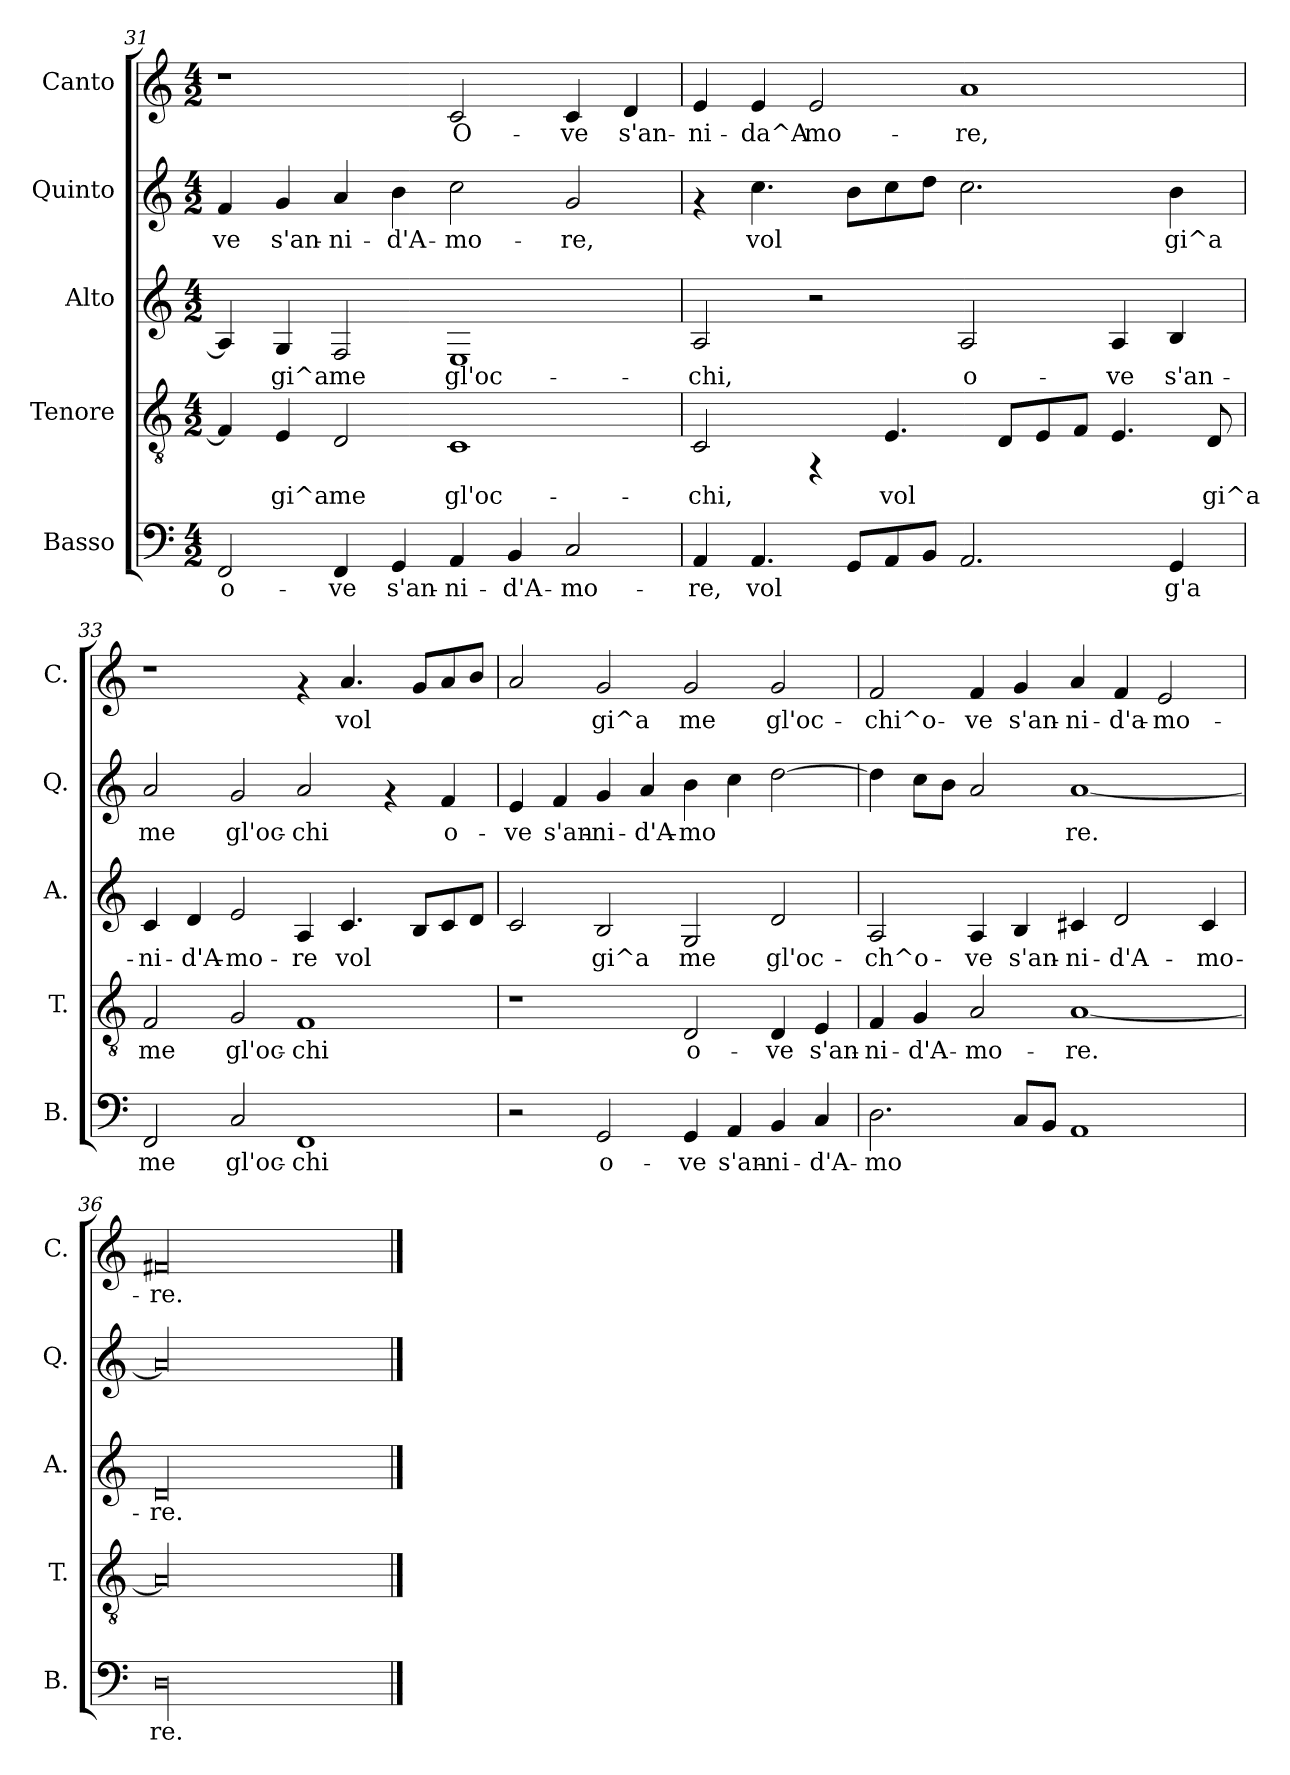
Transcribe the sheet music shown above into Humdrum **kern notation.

**kern	**text	**kern	**text	**kern	**text	**kern	**text	**kern	**text
*part5	*part5	*part4	*part4	*part3	*part3	*part2	*part2	*part1	*part1
*staff5	*staff5	*staff4	*staff4	*staff3	*staff3	*staff2	*staff2	*staff1	*staff1
*I"Basso	*	*I"Tenore	*	*I"Alto	*	*I"Quinto	*	*I"Canto	*
*I'B.	*	*I'T.	*	*I'A.	*	*I'Q.	*	*I'C.	*
!!LO:PB:g=z
*clefF4	*	*clefGv2	*	*clefG2	*	*clefG2	*	*clefG2	*
*k[]	*	*k[]	*	*k[]	*	*k[]	*	*k[]	*
*C:	*	*C:	*	*C:	*	*C:	*	*C:	*
*M4/2	*	*M4/2	*	*M4/2	*	*M4/2	*	*M4/2	*
=31	=31	=31	=31	=31	=31	=31	=31	=31	=31
!	!LO:LY:b:cj	!	!LO:LY:b:cj	!	!LO:LY:b:cj	!	!LO:LY:b:cj	!	!
2FF/	o-	4F/]	--	4A/]	--	4f/	-ve	1r	.
!	!	!	!LO:LY:b:cj	!	!LO:LY:b:cj	!	!LO:LY:b:cj	!	!
.	.	4E/	-gi^a	4G/	-gi^a	4g/	s'an-	.	.
!	!LO:LY:b:cj	!	!LO:LY:b:cj	!	!LO:LY:b:cj	!	!LO:LY:b:cj	!	!
4FF/	-ve	2D/	me	2F/	me	4a/	-ni-	.	.
!	!LO:LY:b:cj	!	!	!	!	!	!LO:LY:b:cj	!	!
4GG/	s'an-	.	.	.	.	4b\	-d'A-	.	.
!	!LO:LY:b:cj	!	!LO:LY:b:cj	!	!LO:LY:b:cj	!	!LO:LY:b:cj	!	!LO:LY:b:cj
4AA/	-ni-	1C	gl'oc-	1E	gl'oc-	2cc\	-mo-	2c/	O-
!	!LO:LY:b:cj	!	!	!	!	!	!	!	!
4BB/	-d'A-	.	.	.	.	.	.	.	.
!	!LO:LY:b:cj	!	!	!	!	!	!LO:LY:b:cj	!	!LO:LY:b:cj
2C/	-mo-	.	.	.	.	2g/	-re,	4c/	-ve
!	!	!	!	!	!	!	!	!	!LO:LY:b:cj
.	.	.	.	.	.	.	.	4d/	s'an-
=32	=32	=32	=32	=32	=32	=32	=32	=32	=32
!	!LO:LY:b:cj	!	!LO:LY:b:cj	!	!LO:LY:b:cj	!	!	!	!LO:LY:b:cj
4AA/	-re,	2C/	-chi,	2A/	-chi,	4rf	.	4e/	-ni-
!	!LO:LY:b:cj	!	!	!	!	!	!LO:LY:b:cj	!	!LO:LY:b:cj
4.AA/	vol-	.	.	.	.	4.cc\	vol-	4e/	-da^A-
!	!	!	!	!	!	!	!	!	!LO:LY:b:cj
.	.	4rFF	.	2r	.	.	.	2e/	-mo-
!	!LO:LY:b:cj	!	!	!	!	!	!LO:LY:b:cj	!	!
8GG/L	--	.	.	.	.	8b\L	--	.	.
!	!LO:LY:b:cj	!	!LO:LY:b:cj	!	!	!	!LO:LY:b:cj	!	!
8AA/	--	4.E/	vol-	.	.	8cc\	--	.	.
!	!LO:LY:b:cj	!	!	!	!	!	!LO:LY:b:cj	!	!
8BB/J	--	.	.	.	.	8dd\J	--	.	.
!	!LO:LY:b:cj	!	!	!	!LO:LY:b:cj	!	!LO:LY:b:cj	!	!LO:LY:b:cj
2.AA/	--	.	.	2A/	o-	2.cc\	--	1a	-re,
!	!	!	!LO:LY:b:cj	!	!	!	!	!	!
.	.	8D/L	--	.	.	.	.	.	.
!	!	!	!LO:LY:b:cj	!	!	!	!	!	!
.	.	8E/	--	.	.	.	.	.	.
!	!	!	!LO:LY:b:cj	!	!	!	!	!	!
.	.	8F/J	--	.	.	.	.	.	.
!	!	!	!LO:LY:b:cj	!	!LO:LY:b:cj	!	!	!	!
.	.	4.E/	--	4A/	-ve	.	.	.	.
!	!LO:LY:b:cj	!	!	!	!LO:LY:b:cj	!	!LO:LY:b:cj	!	!
4GG/	-g'a	.	.	4B/	s'an-	4b\	-gi^a	.	.
!	!	!	!LO:LY:b:cj	!	!	!	!	!	!
.	.	8D/	-gi^a	.	.	.	.	.	.
=33	=33	=33	=33	=33	=33	=33	=33	=33	=33
!	!LO:LY:b:cj	!	!LO:LY:b:cj	!	!LO:LY:b:cj	!	!LO:LY:b:cj	!	!
2FF/	me	2F/	me	4c/	-ni-	2a/	me	1r	.
!	!	!	!	!	!LO:LY:b:cj	!	!	!	!
.	.	.	.	4d/	-d'A-	.	.	.	.
!	!LO:LY:b:cj	!	!LO:LY:b:cj	!	!LO:LY:b:cj	!	!LO:LY:b:cj	!	!
2C/	gl'oc-	2G/	gl'oc-	2e/	-mo-	2g/	gl'oc-	.	.
!	!LO:LY:b:cj	!	!LO:LY:b:cj	!	!LO:LY:b:cj	!	!LO:LY:b:cj	!	!
1FF	-chi	1F	-chi	4A/	-re	2a/	-chi	4rf	.
!	!	!	!	!	!LO:LY:b:cj	!	!	!	!LO:LY:b:cj
.	.	.	.	4.c/	vol-	.	.	4.a/	vol-
.	.	.	.	.	.	4rf	.	.	.
!	!	!	!	!	!LO:LY:b:cj	!	!	!	!LO:LY:b:cj
.	.	.	.	8B/L	--	.	.	8g/L	--
!	!	!	!	!	!LO:LY:b:cj	!	!LO:LY:b:cj	!	!LO:LY:b:cj
.	.	.	.	8c/	--	4f/	o-	8a/	--
!	!	!	!	!	!LO:LY:b:cj	!	!	!	!LO:LY:b:cj
.	.	.	.	8d/J	--	.	.	8b/J	--
!!LO:LB:g=z
=34	=34	=34	=34	=34	=34	=34	=34	=34	=34
!	!	!	!	!	!LO:LY:b:cj	!	!LO:LY:b:cj	!	!LO:LY:b:cj
2r	.	1r	.	2c/	--	4e/	-ve	2a/	--
!	!	!	!	!	!	!	!LO:LY:b:cj	!	!
.	.	.	.	.	.	4f/	s'an-	.	.
!	!LO:LY:b:cj	!	!	!	!LO:LY:b:cj	!	!LO:LY:b:cj	!	!LO:LY:b:cj
2GG/	o-	.	.	2B/	-gi^a	4g/	-ni-	2g/	-gi^a
!	!	!	!	!	!	!	!LO:LY:b:cj	!	!
.	.	.	.	.	.	4a/	-d'A-	.	.
!	!LO:LY:b:cj	!	!LO:LY:b:cj	!	!LO:LY:b:cj	!	!LO:LY:b:cj	!	!LO:LY:b:cj
4GG/	-ve	2D/	o-	2G/	me	4b\	-mo-	2g/	me
!	!LO:LY:b:cj	!	!	!	!	!	!LO:LY:b:cj	!	!
4AA/	s'an-	.	.	.	.	4cc\	--	.	.
!	!LO:LY:b:cj	!	!LO:LY:b:cj	!	!LO:LY:b:cj	!	!LO:LY:b:cj	!	!LO:LY:b:cj
4BB/	-ni-	4D/	-ve	2d/	gl'oc-	[>2dd\	--	2g/	gl'oc-
!	!LO:LY:b:cj	!	!LO:LY:b:cj	!	!	!	!	!	!
4C/	-d'A-	4E/	s'an-	.	.	.	.	.	.
=35	=35	=35	=35	=35	=35	=35	=35	=35	=35
!	!LO:LY:b:cj	!	!LO:LY:b:cj	!	!LO:LY:b:cj	!	!LO:LY:b:cj	!	!LO:LY:b:cj
2.D\	-mo-	4F/	-ni-	2A/	-ch^o-	4dd\]	--	2f/	-chi^o-
!	!	!	!LO:LY:b:cj	!	!	!	!LO:LY:b:cj	!	!
.	.	4G/	-d'A-	.	.	8cc\L	--	.	.
!	!	!	!	!	!	!	!LO:LY:b:cj	!	!
.	.	.	.	.	.	8b\J	--	.	.
!	!	!	!LO:LY:b:cj	!	!LO:LY:b:cj	!	!LO:LY:b:cj	!	!LO:LY:b:cj
.	.	2A/	-mo-	4A/	-ve	2a/	--	4f/	-ve
!	!LO:LY:b:cj	!	!	!	!LO:LY:b:cj	!	!	!	!LO:LY:b:cj
8C/L	--	.	.	4B/	s'an-	.	.	4g/	s'an-
!	!LO:LY:b:cj	!	!	!	!	!	!	!	!
8BB/J	--	.	.	.	.	.	.	.	.
!	!LO:LY:b:cj	!	!LO:LY:b:cj	!	!LO:LY:b:cj	!	!LO:LY:b:cj	!	!LO:LY:b:cj
1AA	--	[<1A	-re.	4c#X/	-ni-	[<1a	-re.	4a/	-ni-
!	!	!	!	!	!LO:LY:b:cj	!	!	!	!LO:LY:b:cj
.	.	.	.	2d/	-d'A-	.	.	4f/	-d'a-
!	!	!	!	!	!	!	!	!	!LO:LY:b:cj
.	.	.	.	.	.	.	.	2e/	-mo-
!	!	!	!	!	!LO:LY:b:cj	!	!	!	!
.	.	.	.	4c#/	-mo-	.	.	.	.
=36	=36	=36	=36	=36	=36	=36	=36	=36	=36
!	!LO:LY:b:cj	!	!LO:LY:b:cj	!	!LO:LY:b:cj	!	!LO:LY:b:cj	!	!LO:LY:b:cj
00D	-re.	00A]	.	00d	-re.	00a]	.	00f#X	-re.
==	==	==	==	==	==	==	==	==	==
*-	*-	*-	*-	*-	*-	*-	*-	*-	*-
